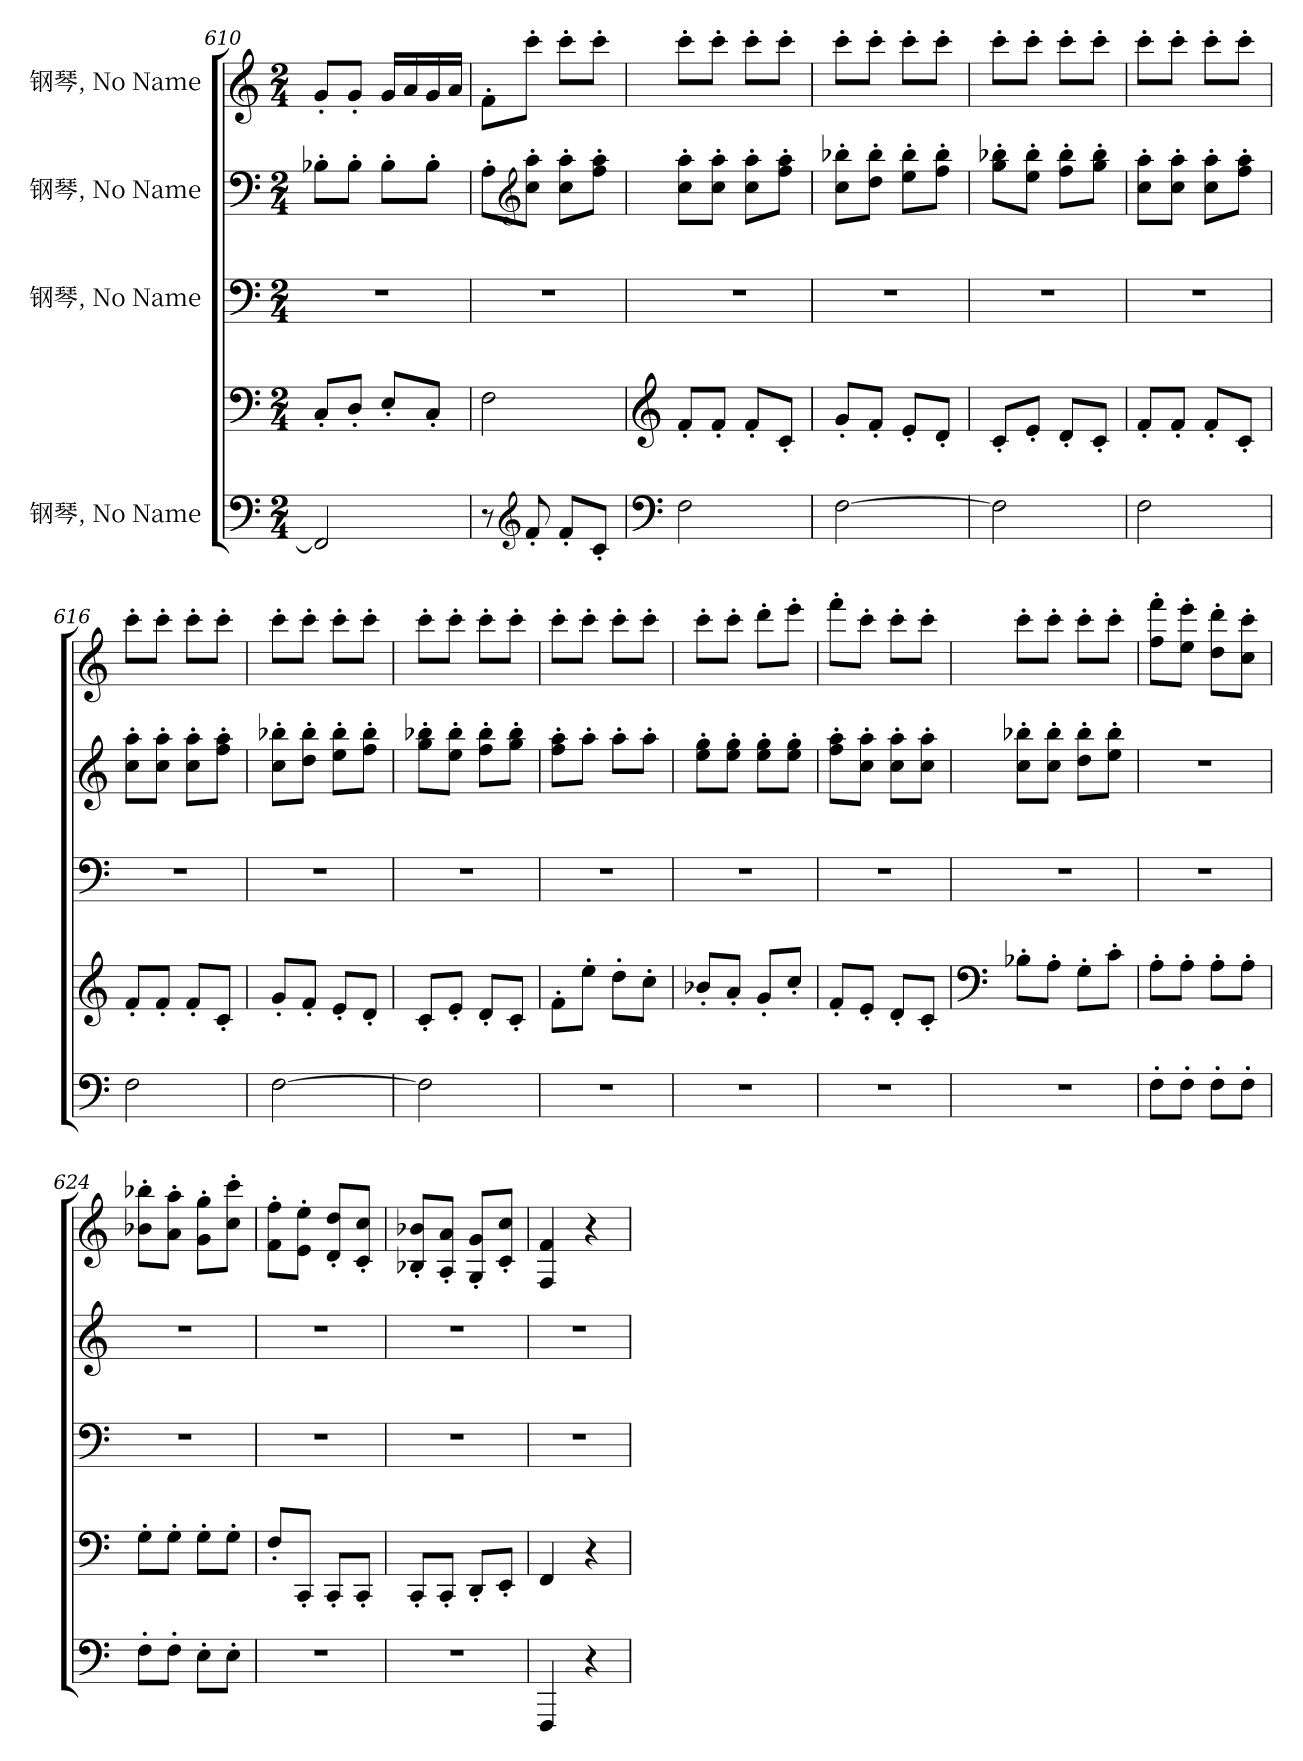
**kern	**kern	**kern	**kern	**kern
*part4	*part4	*part3	*part2	*part1
*staff5	*staff4	*staff3	*staff2	*staff1
*I"钢琴, No Name	*	*I"钢琴, No Name	*I"钢琴, No Name	*I"钢琴, No Name
*clefF4	*clefF4	*clefF4	*clefF4	*clefG2
*k[]	*k[]	*k[]	*k[]	*k[]
*M2/4	*M2/4	*M2/4	*M2/4	*M2/4
=610	=610	=610	=610	=610
2FF/]	8C'/L	2r	8B-X'\L	8g'/L
.	8D'/J	.	8B-'\J	8g'/J
.	8E'/L	.	8B-'\L	16g/LL
.	.	.	.	16a/
.	8C'/J	.	8B-'\J	16g/
.	.	.	.	16a/JJ
=611	=611	=611	=611	=611
*	*	*	*	*MM170
8r	2F\	2r	8A'\L	8f'\L
*clefG2	*	*	*clefG2	*
8f'/	.	.	8cc\' 8aa\'J	8ccc'\J
8f'/L	.	.	8cc\' 8aa\'L	8ccc'\L
8c'/J	.	.	8ff\' 8aa\'J	8ccc'\J
!!LO:LB:g=z
=612	=612	=612	=612	=612
*clefF4	*clefG2	*	*	*
*	*	*	*	*MM170
2F\	8f'/L	2r	8cc\' 8aa\'L	8ccc'\L
.	8f'/J	.	8cc\' 8aa\'J	8ccc'\J
.	8f'/L	.	8cc\' 8aa\'L	8ccc'\L
.	8c'/J	.	8ff\' 8aa\'J	8ccc'\J
=613	=613	=613	=613	=613
*	*	*	*	*MM170
[2F\	8g'/L	2r	8cc\' 8bb-X\'L	8ccc'\L
.	8f'/J	.	8dd\' 8bb-\'J	8ccc'\J
.	8e'/L	.	8ee\' 8bb-\'L	8ccc'\L
.	8d'/J	.	8ff\' 8bb-\'J	8ccc'\J
=614	=614	=614	=614	=614
2F\]	8c'/L	2r	8gg\' 8bb-X\'L	8ccc'\L
.	8e'/J	.	8ee\' 8bb-\'J	8ccc'\J
.	8d'/L	.	8ff\' 8bb-\'L	8ccc'\L
.	8c'/J	.	8gg\' 8bb-\'J	8ccc'\J
=615	=615	=615	=615	=615
*	*	*	*	*MM170
2F\	8f'/L	2r	8cc\' 8aa\'L	8ccc'\L
.	8f'/J	.	8cc\' 8aa\'J	8ccc'\J
.	8f'/L	.	8cc\' 8aa\'L	8ccc'\L
.	8c'/J	.	8ff\' 8aa\'J	8ccc'\J
=616	=616	=616	=616	=616
*	*	*	*	*MM170
2F\	8f'/L	2r	8cc\' 8aa\'L	8ccc'\L
.	8f'/J	.	8cc\' 8aa\'J	8ccc'\J
.	8f'/L	.	8cc\' 8aa\'L	8ccc'\L
.	8c'/J	.	8ff\' 8aa\'J	8ccc'\J
=617	=617	=617	=617	=617
*	*	*	*	*MM170
[2F\	8g'/L	2r	8cc\' 8bb-X\'L	8ccc'\L
.	8f'/J	.	8dd\' 8bb-\'J	8ccc'\J
.	8e'/L	.	8ee\' 8bb-\'L	8ccc'\L
.	8d'/J	.	8ff\' 8bb-\'J	8ccc'\J
!!LO:PB:g=z
=618	=618	=618	=618	=618
2F\]	8c'/L	2r	8gg\' 8bb-X\'L	8ccc'\L
.	8e'/J	.	8ee\' 8bb-\'J	8ccc'\J
.	8d'/L	.	8ff\' 8bb-\'L	8ccc'\L
.	8c'/J	.	8gg\' 8bb-\'J	8ccc'\J
=619	=619	=619	=619	=619
*	*	*	*	*MM170
2r	8f'\L	2r	8ff\' 8aa\'L	8ccc'\L
.	8ee'\J	.	8aa'\J	8ccc'\J
.	8dd'\L	.	8aa'\L	8ccc'\L
.	8cc'\J	.	8aa'\J	8ccc'\J
=620	=620	=620	=620	=620
2r	8b-X'/L	2r	8ee\' 8gg\'L	8ccc'\L
.	8a'/J	.	8ee\' 8gg\'J	8ccc'\J
.	8g'/L	.	8ee\' 8gg\'L	8ddd'\L
.	8cc'/J	.	8ee\' 8gg\'J	8eee'\J
=621	=621	=621	=621	=621
*	*	*	*	*MM170
2r	8f'/L	2r	8ff\' 8aa\'L	8fff'\L
.	8e'/J	.	8cc\' 8aa\'J	8ccc'\J
.	8d'/L	.	8cc\' 8aa\'L	8ccc'\L
.	8c'/J	.	8cc\' 8aa\'J	8ccc'\J
=622	=622	=622	=622	=622
*	*clefF4	*	*	*
2r	8B-X'\L	2r	8cc\' 8bb-X\'L	8ccc'\L
.	8A'\J	.	8cc\' 8bb-\'J	8ccc'\J
.	8G'\L	.	8dd\' 8bb-\'L	8ccc'\L
.	8c'\J	.	8ee\' 8bb-\'J	8ccc'\J
=623	=623	=623	=623	=623
*	*	*	*	*MM170
8F'\L	8A'\L	2r	2r	8ff\' 8fff\'L
8F'\J	8A'\J	.	.	8ee\' 8eee\'J
8F'\L	8A'\L	.	.	8dd\' 8ddd\'L
8F'\J	8A'\J	.	.	8cc\' 8ccc\'J
!!LO:LB:g=z
=624	=624	=624	=624	=624
8F'\L	8G'\L	2r	2r	8b-X\' 8bb-X\'L
8F'\J	8G'\J	.	.	8a\' 8aa\'J
8E'\L	8G'\L	.	.	8g\' 8gg\'L
8E'\J	8G'\J	.	.	8cc\' 8ccc\'J
=625	=625	=625	=625	=625
*	*	*	*	*MM170
2r	8F'/L	2r	2r	8f\' 8ff\'L
.	8CC'/J	.	.	8e\' 8ee\'J
.	8CC'/L	.	.	8d/' 8dd/'L
.	8CC'/J	.	.	8c/' 8cc/'J
=626	=626	=626	=626	=626
2r	8CC'/L	2r	2r	8B-X/' 8b-X/'L
.	8CC'/J	.	.	8A/' 8a/'J
.	8DD'/L	.	.	8G/' 8g/'L
.	8EE'/J	.	.	8c/' 8cc/'J
=627	=627	=627	=627	=627
*	*	*	*	*MM125
4FFF/	4FF/	2r	2r	4F/ 4f/
4r	4r	.	.	4r
=	=	=	=	=
*-	*-	*-	*-	*-
